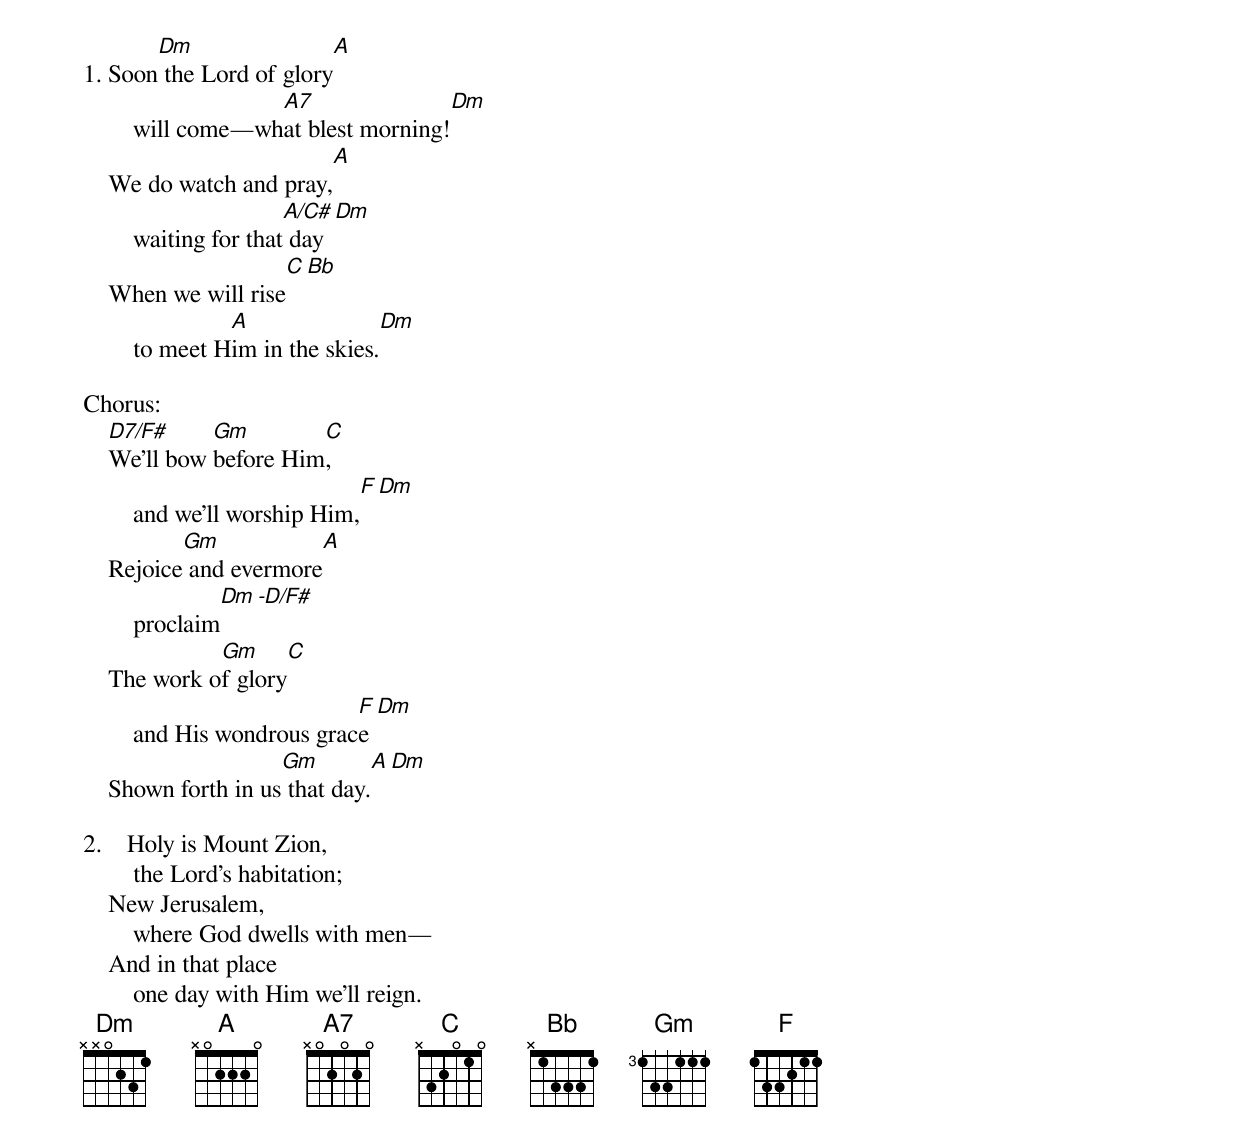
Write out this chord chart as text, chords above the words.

       Dm                            A
1. Soon the Lord of glory
                    A7                               Dm
        will come—what blest morning!
                                           A
    We do watch and pray,
                        A/C#        Dm
        waiting for that day
                            C    Bb
    When we will rise
                 A                             Dm
        to meet Him in the skies.

Chorus:
    D7/F#     Gm        C
    We’ll bow before Him,
                                F            Dm
        and we’ll worship Him,
           Gm           A
    Rejoice and evermore
                Dm    -D/F#
        proclaim
              Gm           C
    The work of glory
                             F                Dm
        and His wondrous grace
                     Gm        A             Dm
    Shown forth in us that day.

2.    Holy is Mount Zion,
        the Lord’s habitation;
    New Jerusalem,
        where God dwells with men—
    And in that place
        one day with Him we’ll reign.
